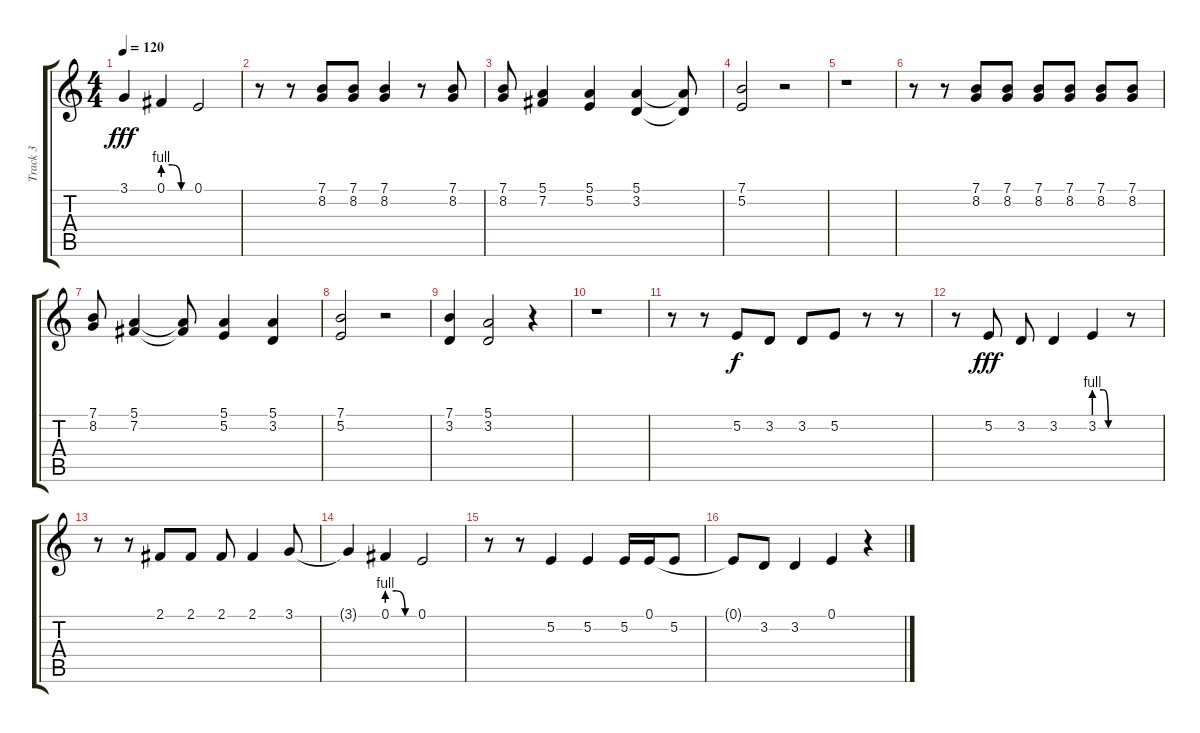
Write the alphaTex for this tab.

\track ("Track 3" "Track 3") {instrument flute}
\staff {score tabs}
\tuning (E4 B3 G3 D3 A2 E2) {hide}
\ts (4 4)
\tempo 120
\clef g2
\ks c
3.1{t}.4{dy fff} 0.1{be (custom 0 4 20 4 40 0 60 0)}.4 0.1.2 |
r.8 r.8 (7.1 8.2).8 (7.1 8.2).8 (7.1 8.2).4 r.8 (7.1 8.2).8 |
(7.1 8.2).8 (5.1 7.2).4 (5.1 5.2).4 (5.1 3.2).4 (5.1{t} 3.2{t}).8 |
(7.1 5.2).2 r.2 |
r.1 |
r.8 r.8 (7.1 8.2).8 (7.1 8.2).8 (7.1 8.2).8 (7.1 8.2).8 (7.1 8.2).8 (7.1 8.2).8 |
(7.1 8.2).8 (5.1 7.2).4 (5.1{t} 7.2{t}).8 (5.1 5.2).4 (5.1 3.2).4 |
(7.1 5.2).2 r.2 |
(7.1 3.2).4 (5.1 3.2).2 r.4 |
r.1 |
r.8 r.8 5.2.8{dy f} 3.2.8 3.2.8 5.2.8 r.8 r.8 |
r.8 5.2.8{dy fff} 3.2.8 3.2.4 3.2{be (custom 0 4 20 4 30 0 60 0)}.4 r.8 |
r.8 r.8 2.1.8 2.1.8 2.1.8 2.1.4 3.1.8 |
3.1{t}.4 0.1{be (custom 0 4 20 4 40 0 60 0)}.4 0.1.2 |
r.8 r.8 5.2.4 5.2.4 5.2.16 0.1.16 5.2.8 |
0.1{t}.8 3.2.8 3.2.4 0.1.4 r.4
